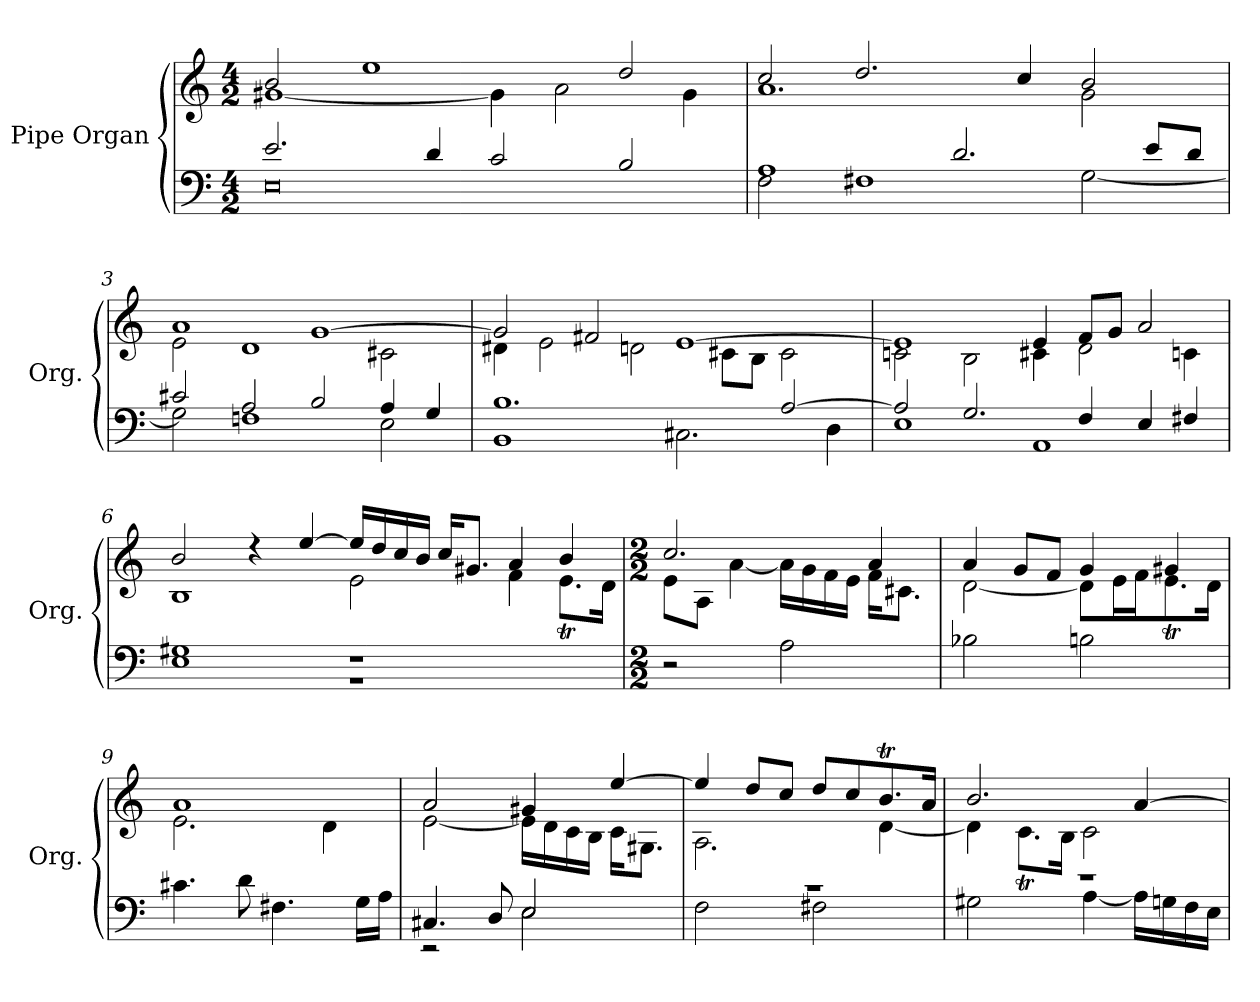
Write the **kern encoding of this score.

**kern	**kern
*part1	*part1
*staff2	*staff1
*I"Pipe Organ	*
*I'Org.	*
*clefF4	*clefG2
*k[]	*k[]
*M4/2	*M4/2
*MM80	*MM80
=1	=1
*^	*^
2.e/	0E	2b/	[1g#X
.	.	1ee	.
4d/	.	.	.
2c/	.	.	4g#\]
.	.	.	2a\
2B/	.	2dd/	.
.	.	.	4g#\
=2	=2	=2	=2
1A	2F\	2cc/	1.a
.	1F#X	2.dd/	.
2.d/	.	.	.
.	.	4cc/	.
.	[2G\	2b/	2g\
8e/L	.	.	.
8d/J	.	.	.
=3	=3	=3	=3
2c#X/	2G\]	1a	2e\
2A/	1Fn	.	1d
2B/	.	[1g	.
4A/	2E\	.	2c#X\
4G/	.	.	.
=4	=4	=4	=4
1.B	1BB	2g/]	4d#X\
.	.	.	2e\
.	.	2f#X/	.
.	.	.	2dn\
.	2.C#X\	[1e	.
.	.	.	8c#X\L
.	.	.	8B\J
[2A/	.	.	2c#\
.	4D\	.	.
!!LO:LB:g=z	!!
=5	=5	=5	=5
2A/]	1E	1e]	2cn\
2.G/	.	.	2B\
.	1AA	4e/	4c#X\
4F/	.	8f/L	2d\
.	.	8g/J	.
4E/	.	2a/	.
4F#X/	.	.	4cn\
=6	=6	=6	=6
1G#X	1E	2b/	1B
.	.	4r	.
.	.	[4ee/	.
1r	1r	16ee/LL]	2e\
.	.	16dd/	.
.	.	16cc/	.
.	.	16b/JJ	.
.	.	16cc/KL	.
.	.	8.g#X/J	.
.	.	4a/	4f\
.	.	4b/	8.et\L
.	.	.	16d\Jk
*v	*v	*	*
=7	=7	=7
*M2/2	*M2/2	*
2r	2.cc/	8e\L
.	.	8A\J
.	.	[4a\
2A\	.	16a\LL]
.	.	16g\
.	.	16f\
.	.	16e\JJ
.	4a/	16f\KL
.	.	8.c#X\J
!!LO:LB:g=z	!!
=8	=8	=8
2B-X\	4a/	[2d\
.	8g/L	.
.	8f/J	.
2Bn\	4g/	8d\L]
.	.	16e\L
.	.	16f\J
.	4g#X/	8.et\
.	.	16d\Jk
=9	=9	=9
4.c#X\	1a	2.e\
8d\	.	.
4.F#X\	.	.
.	.	4d\
16G\LL	.	.
16A\JJ	.	.
=10	=10	=10
*^	*	*
4.C#X/	2r	2a/	[2e\
8D/	.	.	.
2E/	2E\	4g#X/	16e\LL]
.	.	.	16d\
.	.	.	16c\
.	.	.	16B\JJ
.	.	[4ee/	16c\KL
.	.	.	8.G#X\J
=11	=11	=11	=11
1r	2F\	4ee/]	2.A\
.	.	8dd/L	.
.	.	8cc/J	.
.	2F#X\	8dd/L	.
.	.	8cc/	.
.	.	8.bt/	[4d\
.	.	16a/Jk	.
!!LO:LB:g=z	!!
=12	=12	=12	=12
1r	2G#X\	2.b/	4d\]
.	.	.	8.cT\L
.	.	.	16B\Jk
.	[4A\	.	2c\
.	16A\LL]	[4a/	.
.	16Gn\	.	.
.	16F\	.	.
.	16E\JJ	.	.
*v	*v	*	*
*	*v	*v
=	=
*-	*-
